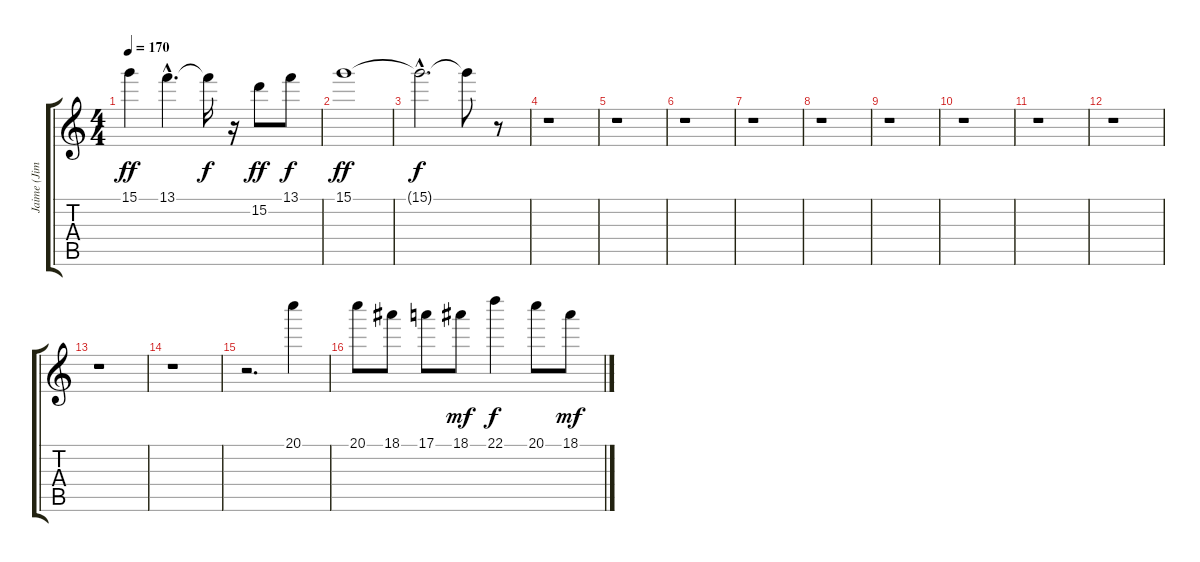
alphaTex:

\track ("Jaime (Jimmy Froster)" "Jaime (Jim") {instrument distortionguitar}
\staff {score tabs}
\tuning (E4 B3 G3 D3 A2 E2) {hide}
\ts (4 4)
\tempo 170
\clef g2
\ks c
15.1.4{dy ff} 13.1{hac}.4{d} 13.1{t}.16{dy f} r.16 15.2.8{dy ff} 13.1.8{dy f} |
15.1.1{dy ff} |
15.1{hac t}.2{d dy f} 15.1{t}.8 r.8 |
r.1 |
r.1 |
r.1 |
r.1 |
r.1 |
r.1 |
r.1 |
r.1 |
r.1 |
r.1 |
r.1 |
r.2{d} 20.1.4 |
20.1.8 18.1.8 17.1.8 18.1.8{dy mf} 22.1.4{dy f} 20.1.8 18.1.8{dy mf}
